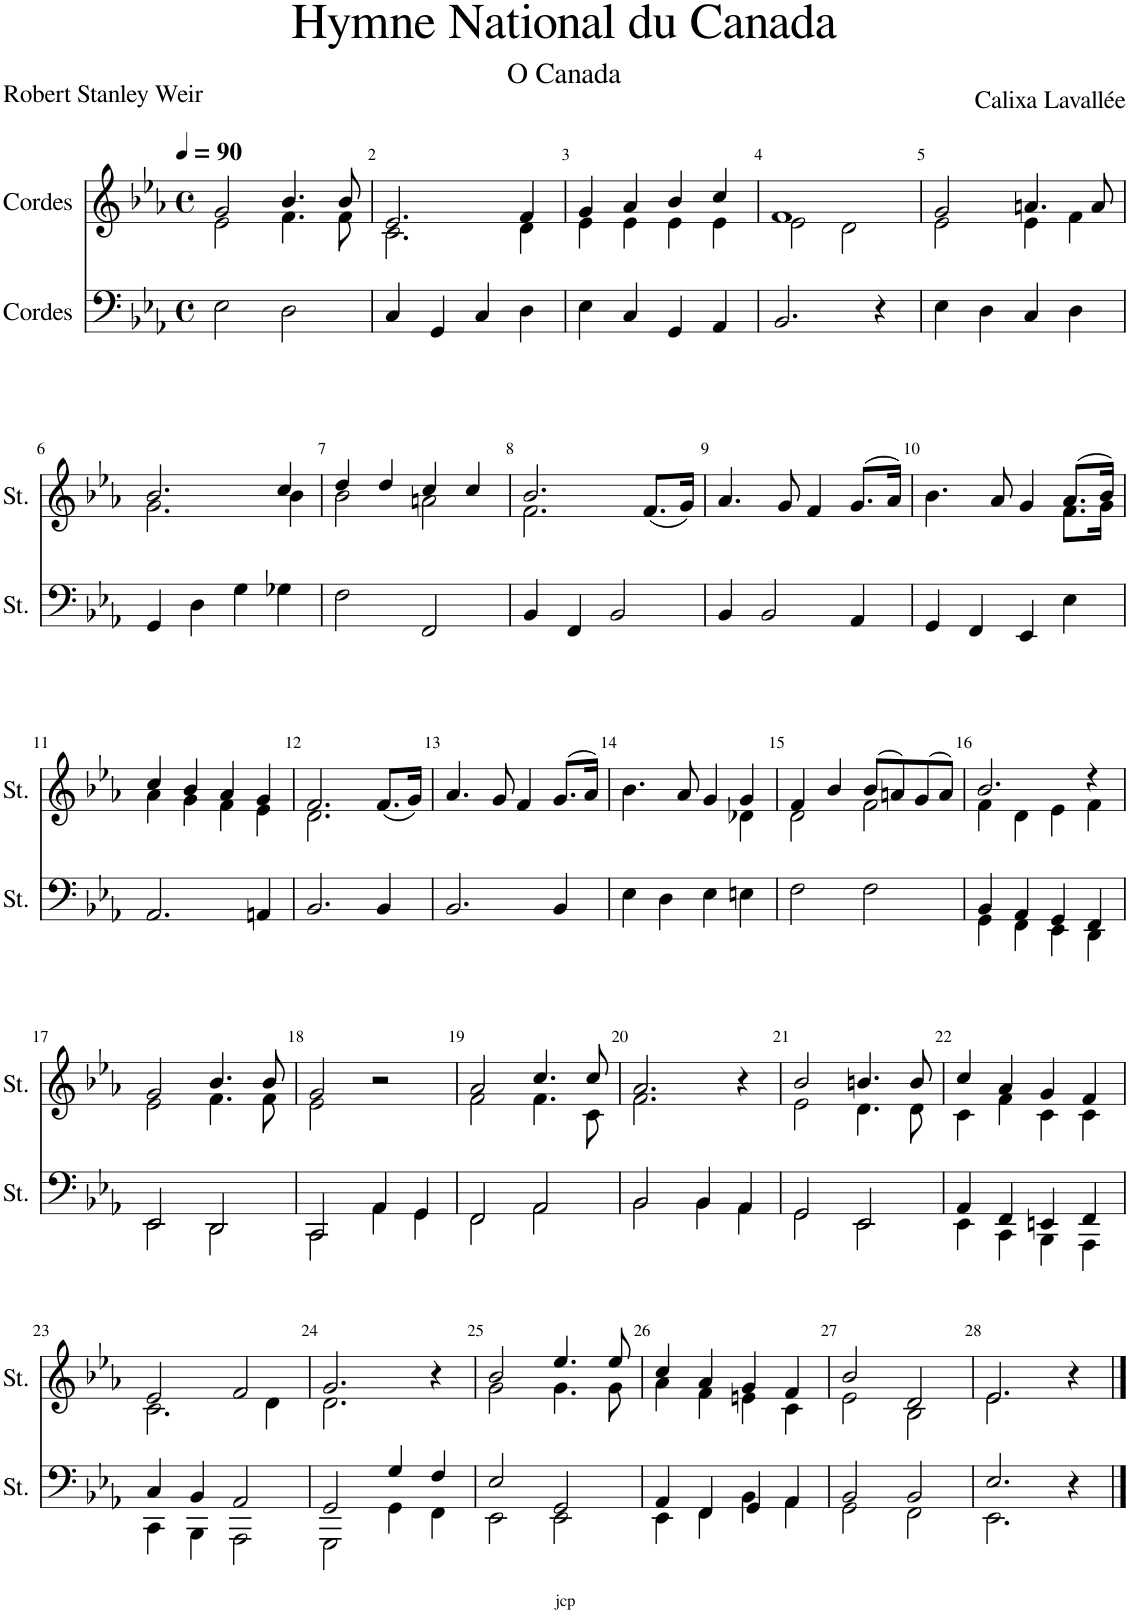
**kern	**kern
*part2	*part1
*staff2	*staff1
*I"Cordes	*I"Cordes
*clefF4	*clefG2
*k[b-e-a-]	*k[b-e-a-]
*M4/4	*M4/4
*met(c)	*met(c)
*MM90	*MM90
=1	=1
*	*^
2E-\	2g/	2e-\
2D\	4.b-/	4.f\
.	8b-/	8f\
=2	=2	=2
4C/	2.e-/	2.c\
4GG/	.	.
4C/	.	.
4D\	4f/	4d\
=3	=3	=3
4E-\	4g/	4e-\
4C/	4a-/	4e-\
4GG/	4b-/	4e-\
4AA-/	4cc/	4e-\
=4	=4	=4
2.BB-/	1f	2e-\
.	.	2d\
4r	.	.
=5	=5	=5
4E-\	2g/	2e-\
4D\	.	.
4C/	4.an/	4e-\
4D\	.	4f\
.	8a/	.
!!LO:LB:g=z	!!
=6	=6	=6
4GG/	2.b-/	2.g\
4D\	.	.
4G\	.	.
4G-X\	4cc/	4b-\
=7	=7	=7
2F\	4dd/	2b-\
.	4dd/	.
2FF/	4cc/	2an\
.	4cc/	.
=8	=8	=8
4BB-/	2.b-/	2.f\
4FF/	.	.
2BB-/	.	.
.	(8.f/L	4ryy
.	16g/Jk)	.
*	*v	*v
=9	=9
4BB-/	4.a-/
2BB-/	.
.	8g/
.	4f/
4AA-/	(>8.g/L
.	16a-/Jk)
=10	=10
*	*^
4GG/	4.b-\	2.ryy
4FF/	.	.
.	8a-/	.
4EE-/	4g/	.
4E-\	(8.a-/L	8.f\L
.	16b-/Jk)	16g\Jk
!!LO:LB:g=z	!!
=11	=11	=11
2.AA-/	4cc/	4a-\
.	4b-/	4g\
.	4a-/	4f\
4AAn/	4g/	4e-\
=12	=12	=12
2.BB-/	2.f/	2.d\
4BB-/	(8.f/L	4ryy
.	16g/Jk)	.
*	*v	*v
=13	=13
2.BB-/	4.a-/
.	8g/
.	4f/
4BB-/	(>8.g/L
.	16a-/Jk)
=14	=14
*	*^
4E-\	4.b-\	2.ryy
4D\	.	.
.	8a-/	.
4E-\	4g/	.
4En\	4g/	4d-X\
=15	=15	=15
2F\	4f/	2d\
.	4b-/	.
2F\	(8b-/L	2f\
.	8an/)	.
.	(8g/	.
.	8a/J)	.
=16	=16	=16
*^	*	*
4BB-/	4GG\	2.b-/	4f\
4AA-/	4FF\	.	4d\
4GG/	4EE-\	.	4e-\
4FF/	4DD\	4r	4f\
!!LO:LB:g=z	!!
=17	=17	=17	=17
2EE-/	2EE-\	2g/	2e-\
2DD/	2DD\	4.b-/	4.f\
.	.	8b-/	8f\
=18	=18	=18	=18
2CC/	2CC\	2g/	2e-\
4AA-/	4AA-\	2r	2ryy
4GG/	4GG\	.	.
=19	=19	=19	=19
2FF/	2FF\	2a-/	2f\
2AA-/	2AA-\	4.cc/	4.f\
.	.	8cc/	8c\
=20	=20	=20	=20
2BB-/	2BB-\	2.a-/	2.f\
4BB-/	4BB-\	.	.
4AA-/	4AA-\	4r	4ryy
=21	=21	=21	=21
2GG/	2GG\	2b-/	2e-\
2EE-/	2EE-\	4.bn/	4.d\
.	.	8b/	8d\
=22	=22	=22	=22
4AA-/	4EE-\	4cc/	4c\
4FF/	4CC\	4a-/	4f\
4EEn/	4BBB-\	4g/	4c\
4FF/	4AAA-\	4f/	4c\
!!LO:LB:g=z	!!
=23	=23	=23	=23
4C/	4CC\	2e-/	2.c\
4BB-/	4BBB-\	.	.
2AA-/	2AAA-\	2f/	.
.	.	.	4d\
=24	=24	=24	=24
2GG/	2GGG\	2.g/	2.d\
4G/	4GG\	.	.
4F/	4FF\	4r	4ryy
=25	=25	=25	=25
2E-/	2EE-\	2b-/	2g\
2GG/	2EE-\	4.ee-/	4.g\
.	.	8ee-/	8g\
=26	=26	=26	=26
4AA-/	4EE-\	4cc/	4a-\
4FF/	4FF\	4a-/	4f\
4GG/	4BB-\	4g/	4en\
4AA-/	4AA-\	4f/	4c\
=27	=27	=27	=27
2BB-/	2GG\	2b-/	2e-\
2BB-/	2FF\	2d/	2B-\
=28	=28	=28	=28
2.E-/	2.EE-\	2.e-/	2.e-\
4r	4ryy	4r	4ryy
*v	*v	*	*
*	*v	*v
==	==
*-	*-
